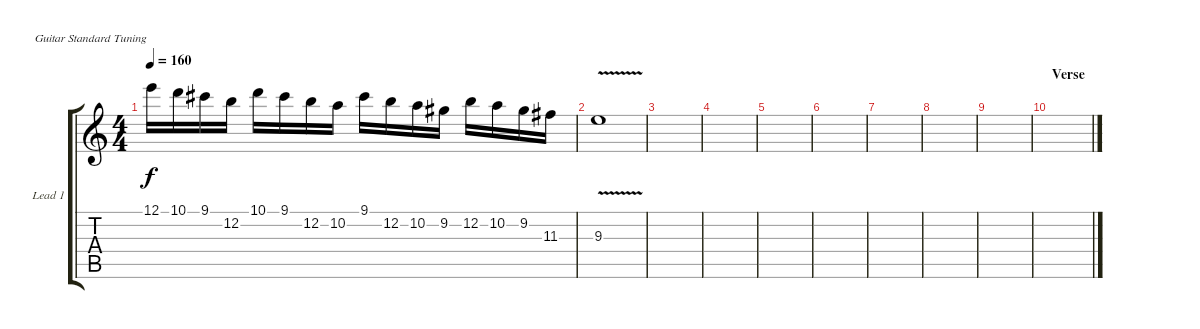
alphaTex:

\bracketExtendMode groupsimilarinstruments
\firstSystemTrackNameOrientation horizontal
\otherSystemsTrackNameOrientation horizontal
\track ("Guitar Lead 1" "Lead 1") {instrument distortionguitar}
\staff {score tabs}
\tuning (E4 B3 G3 D3 A2 E2)
\ts (4 4)
\tempo 160
\clef g2
\scale
0.333333
\ks c
12.1.16{dy f} 10.1.16 9.1.16 12.2.16 10.1.16 9.1.16 12.2.16 10.2.16 9.1.16 12.2.16 10.2.16 9.2.16 12.2.16 10.2.16 9.2.16 11.3.16 |
\scale
0.333333 9.3{v}.1 |
\scale
0.333333 |
\scale
0.333333 |
\scale
0.333333 |
\scale
0.333333 |
\scale
0.333333 |
\scale
0.333333 |
\scale
0.333333 |
\section ("" "Verse")
\scale
0.333333 |
\scale
0.333333 |
\scale
0.333333 |
\scale
0.333333 |
\scale
0.333333 |
\scale
0.333333 |
\scale
0.333333
